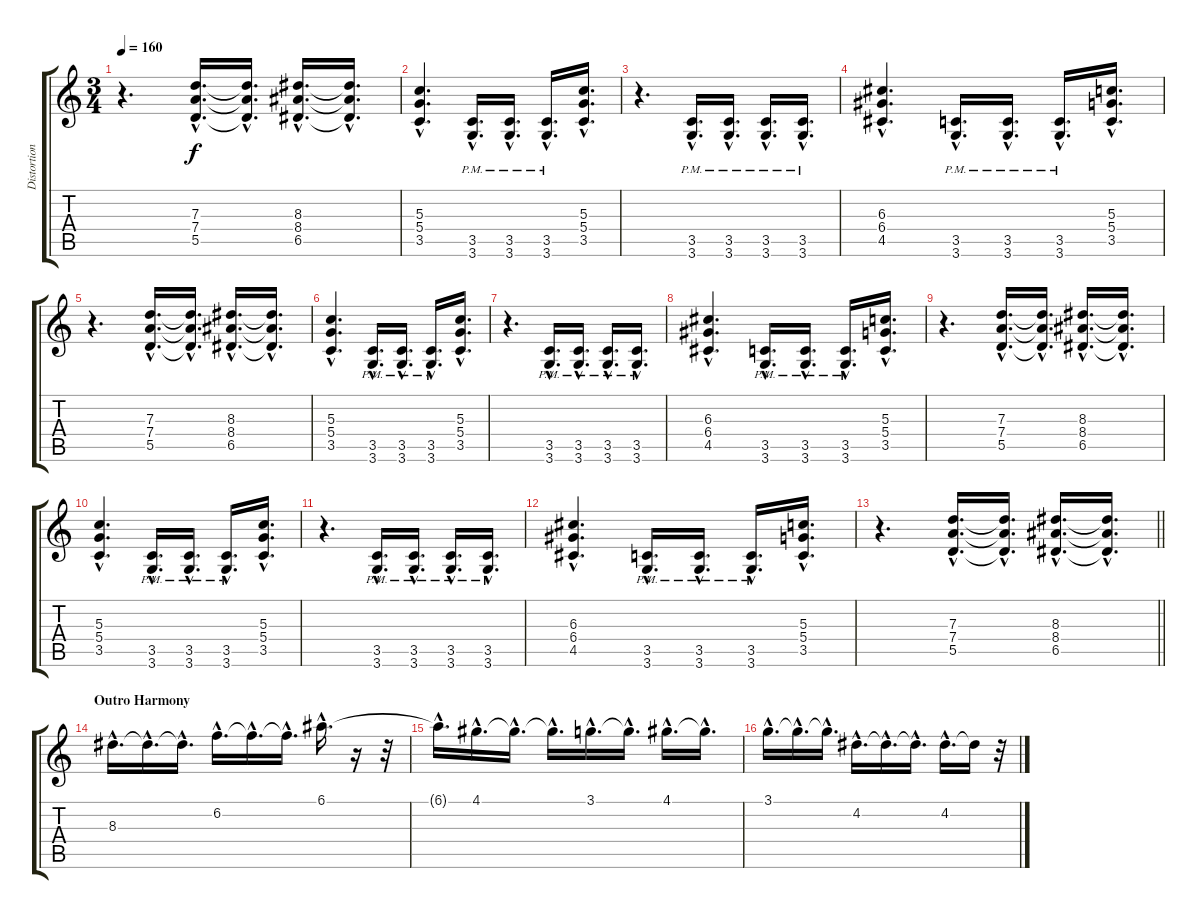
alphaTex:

\track ("Distortion Guitar 2" "Distortion") {instrument distortionguitar}
\staff {score tabs}
\tuning (E4 B3 G3 D3 A2 E2) {hide}
\ts (3 4)
\tempo 160
\clef g2
\ks c
r.4{d dy f} (7.3{hac} 7.4{hac} 5.5{hac}).16{d} (7.3{hac t} 7.4{hac t} 5.5{hac t}).16{d} (8.3{hac} 8.4{hac} 6.5{hac}).16{d} (8.3{hac t} 8.4{hac t} 6.5{hac t}).16{d} |
(5.3{hac} 5.4{hac} 3.5{hac}).4{d} (3.5{hac pm} 3.6{hac pm}).16{d} (3.5{hac pm} 3.6{hac pm}).16{d} (3.5{hac pm} 3.6{hac pm}).16{d} (5.3{hac} 5.4{hac} 3.5{hac}).16{d} |
r.4{d} (3.5{hac pm} 3.6{hac pm}).16{d} (3.5{hac pm} 3.6{hac pm}).16{d} (3.5{hac pm} 3.6{hac pm}).16{d} (3.5{hac pm} 3.6{hac pm}).16{d} |
(6.3{hac} 6.4{hac} 4.5{hac}).4{d} (3.5{hac pm} 3.6{hac pm}).16{d} (3.5{hac pm} 3.6{hac pm}).16{d} (3.5{hac pm} 3.6{hac pm}).16{d} (5.3{hac} 5.4{hac} 3.5{hac}).16{d} |
r.4{d} (7.3{hac} 7.4{hac} 5.5{hac}).16{d} (7.3{hac t} 7.4{hac t} 5.5{hac t}).16{d} (8.3{hac} 8.4{hac} 6.5{hac}).16{d} (8.3{hac t} 8.4{hac t} 6.5{hac t}).16{d} |
(5.3{hac} 5.4{hac} 3.5{hac}).4{d} (3.5{hac pm} 3.6{hac pm}).16{d} (3.5{hac pm} 3.6{hac pm}).16{d} (3.5{hac pm} 3.6{hac pm}).16{d} (5.3{hac} 5.4{hac} 3.5{hac}).16{d} |
r.4{d} (3.5{hac pm} 3.6{hac pm}).16{d} (3.5{hac pm} 3.6{hac pm}).16{d} (3.5{hac pm} 3.6{hac pm}).16{d} (3.5{hac pm} 3.6{hac pm}).16{d} |
(6.3{hac} 6.4{hac} 4.5{hac}).4{d} (3.5{hac pm} 3.6{hac pm}).16{d} (3.5{hac pm} 3.6{hac pm}).16{d} (3.5{hac pm} 3.6{hac pm}).16{d} (5.3{hac} 5.4{hac} 3.5{hac}).16{d} |
r.4{d} (7.3{hac} 7.4{hac} 5.5{hac}).16{d} (7.3{hac t} 7.4{hac t} 5.5{hac t}).16{d} (8.3{hac} 8.4{hac} 6.5{hac}).16{d} (8.3{hac t} 8.4{hac t} 6.5{hac t}).16{d} |
(5.3{hac} 5.4{hac} 3.5{hac}).4{d} (3.5{hac pm} 3.6{hac pm}).16{d} (3.5{hac pm} 3.6{hac pm}).16{d} (3.5{hac pm} 3.6{hac pm}).16{d} (5.3{hac} 5.4{hac} 3.5{hac}).16{d} |
r.4{d} (3.5{hac pm} 3.6{hac pm}).16{d} (3.5{hac pm} 3.6{hac pm}).16{d} (3.5{hac pm} 3.6{hac pm}).16{d} (3.5{hac pm} 3.6{hac pm}).16{d} |
(6.3{hac} 6.4{hac} 4.5{hac}).4{d} (3.5{hac pm} 3.6{hac pm}).16{d} (3.5{hac pm} 3.6{hac pm}).16{d} (3.5{hac pm} 3.6{hac pm}).16{d} (5.3{hac} 5.4{hac} 3.5{hac}).16{d} |
\barLineRight lightlight
r.4{d} (7.3{hac} 7.4{hac} 5.5{hac}).16{d} (7.3{hac t} 7.4{hac t} 5.5{hac t}).16{d} (8.3{hac} 8.4{hac} 6.5{hac}).16{d} (8.3{hac t} 8.4{hac t} 6.5{hac t}).16{d} |
\section ("" "Outro Harmony")
8.3{hac}.16{d} 8.3{hac t}.16{d} 8.3{hac t}.16{d} 6.2{hac}.16{d} 6.2{hac t}.16{d} 6.2{hac t}.16{d} 6.1{hac}.16{d} r.16 r.32 |
6.1{hac t}.16{d} 4.1{hac}.16{d} 4.1{hac t}.16{d} 4.1{hac t}.16{d} 3.1{hac}.16{d} 3.1{hac t}.16{d} 4.1{hac}.16{d} 4.1{hac t}.16{d} |
3.1{hac}.16{d} 3.1{hac t}.16{d} 3.1{hac t}.16{d} 4.2{hac}.16{d} 4.2{hac t}.16{d} 4.2{hac t}.16{d} 4.2{hac}.16{d} 4.2{t}.16 r.32
